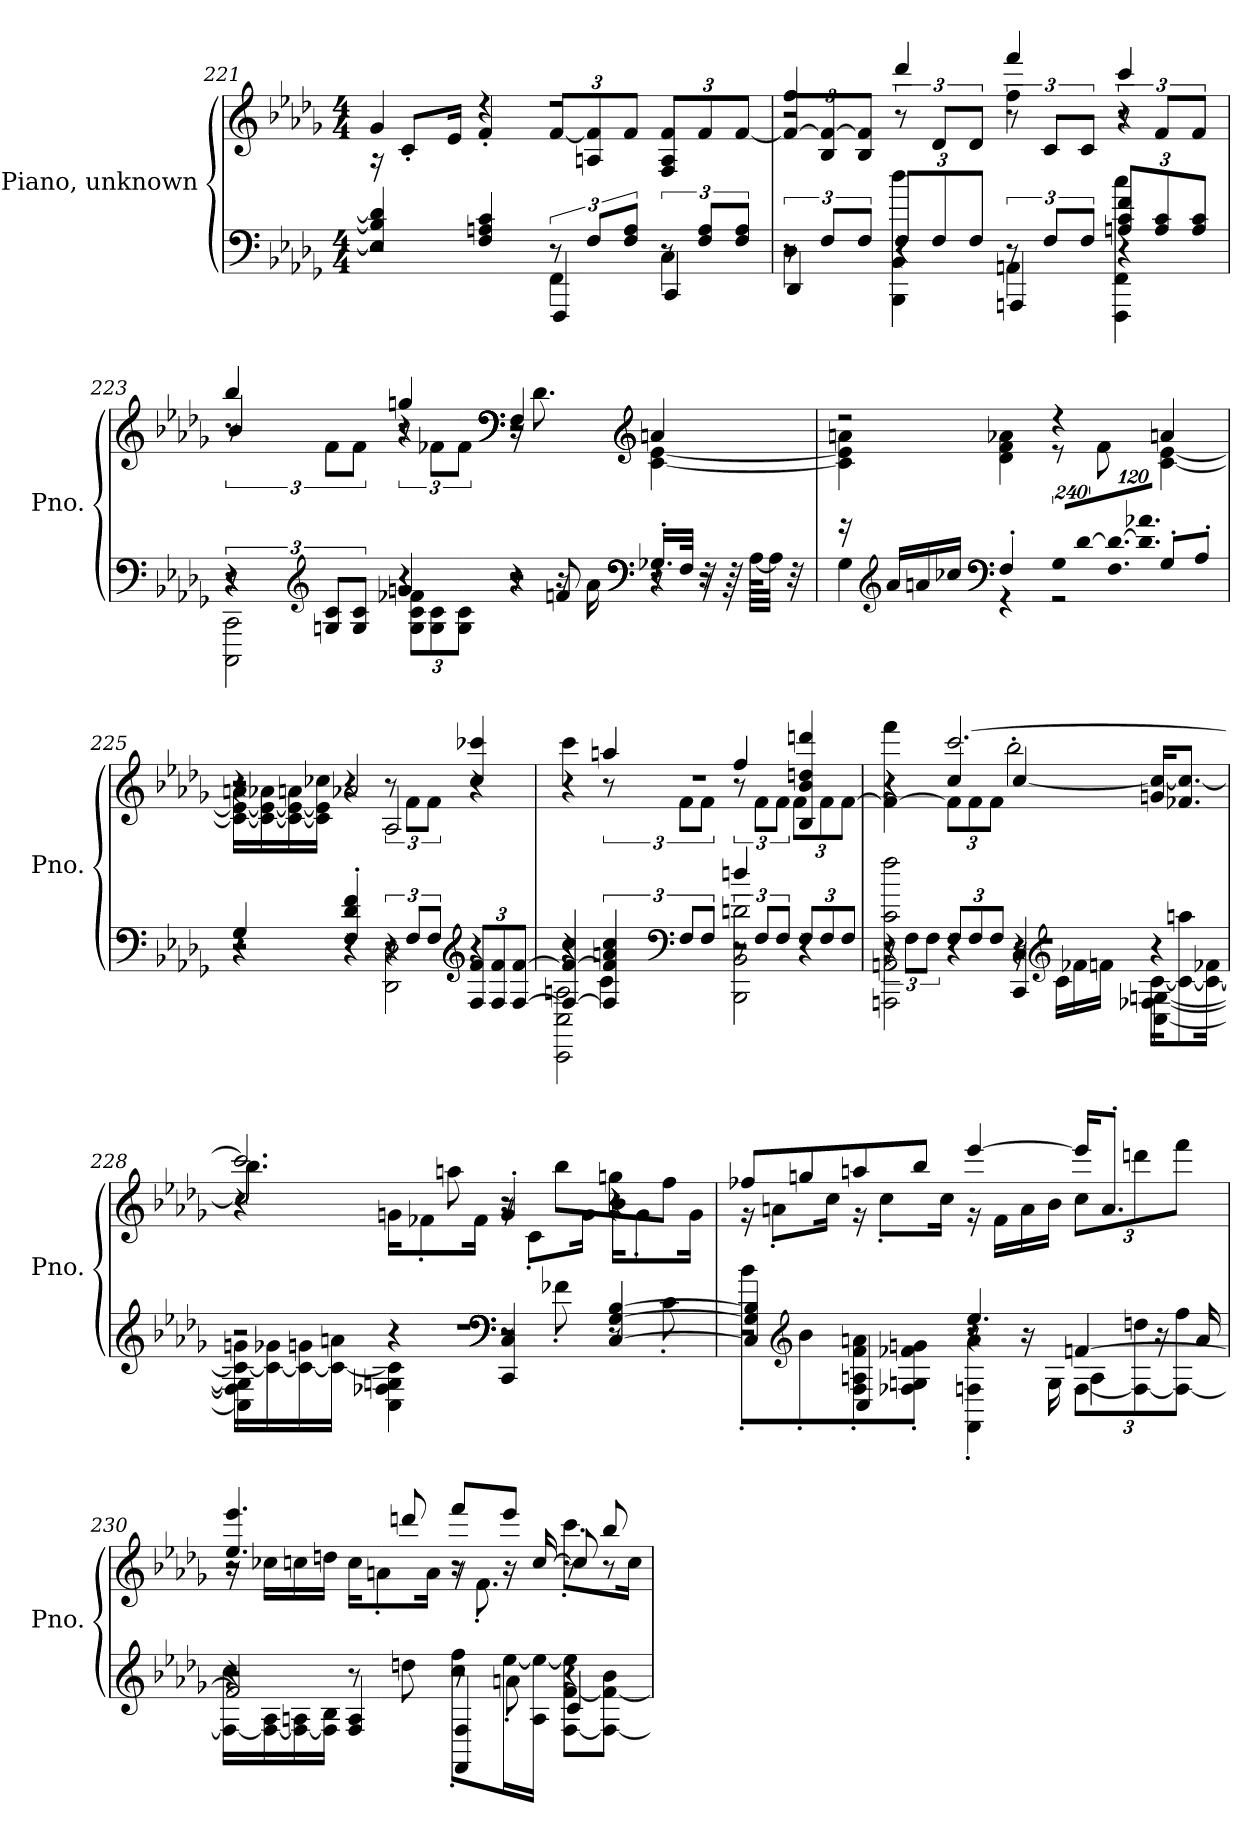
**kern	**kern
*part1	*part1
*staff2	*staff1
*I"Piano, unknown	*
*I'Pno.	*
*clefF4	*clefG2
*k[b-e-a-d-g-]	*k[b-e-a-d-g-]
*M4/4	*M4/4
=221	=221
*^	*^
*	*^	*	*
4E-/] 4B-/] 4d-/]	2r	2r	4g-/	16r
.	.	.	.	8c'/L
.	.	.	.	16e-/Jk
4F/ 4An/ 4c/	.	.	4r	4f'/
*	*	*	*	*Xbrackettup
12r	4FF\	4FFF/	2r	[12f/L
12F/L	.	.	.	12An/ 12f/]
12F/ 12A/J	.	.	.	12f/J
12r	4C\	4CC/	.	12F/ 12A/ 12f/L
12F/ 12A/L	.	.	.	12f/
12F/ 12A/J	.	.	.	[12f/J
!!LO:PB:g=z
=222	=222	=222	=222	=222
*	*	*	*	*^
12r	4D-\	4DD-/	4ff/	2r	12f/L_
12F/L	.	.	.	.	12B-/ 12f/_
12F/J	.	.	.	.	12B-/ 12f/]J
*Xbrackettup	*	*	*	*	*brackettup
12F/L	4BBB-\ 4BB-\ 4dd-\	4r	4ddd-/	.	12r
12F/	.	.	.	.	12d-/L
12F/J	.	.	.	.	12d-/J
*brackettup	*	*	*	*	*
12r	4AAn\	4AAAn/	4fff/	4ff\	12r
12F/L	.	.	.	.	12c/L
12F/J	.	.	.	.	12c/J
*Xbrackettup	*	*	*	*	*
12An/ 12c/ 12f/L	4FFF\ 4FF\ 4cc\	4r	4ccc/	4r	12r
12A/ 12c/	.	.	.	.	12f/L
12A/ 12c/J	.	.	.	.	12f/J
!!LO:LB:g=z	!!	!!
=223	=223	=223	=223	=223	=223
*	*	*brackettup	*	*	*
*	*	*^	*	*	*
4r	4r	12r	2CCC\ 2CC\	4bb-/	12r	4b-/
*clefG2	*	*	*	*	*	*
.	.	12Gn/ 12c/L	.	.	12f\L	.
.	.	12G/ 12c/J	.	.	12f\J	.
*	*Xbrackettup	*	*	*	*	*
4gn/	12G\ 12c\ 12f-X\L	4r	.	4ggn/	12r	4r
.	12G\ 12c\	.	.	.	12f-X\L	.
.	12G\ 12c\J	.	.	.	12f-\J	.
*	*	*	*	*clefF4	*	*
8r	8r	4r	2r	4F/	16r	2r
.	.	.	.	.	8.d-\	.
8fn/	16r	.	.	.	.	.
.	16a-\	.	.	.	.	.
*clefF4	*	*	*	*clefG2	*	*
4r	8r	16.G-X'/LL	.	4an/	[4c\ [4e-\	.
.	.	32F/JJk	.	.	.	.
.	32r	8r	.	.	.	.
.	64r	.	.	.	.	.
.	[64A-\KLLL	.	.	.	.	.
.	32A-\JJJ]	.	.	.	.	.
.	32r	.	.	.	.	.
*	*v	*v	*v	*	*	*
*	*	*	*v	*v
!!LO:LB:g=z
=224	=224	=224	=224
16r	4G-\	2r	4c\] 4e-\] 4an\
*clefG2	*	*	*
16a-/LL	.	.	.
16an/	.	.	.
16cc-X/JJ	.	.	.
*clefF4	*	*	*
4F'/	4r	.	4d-\ 4f\ 4a-X\
!LO:N:vis=16	!	!	!
1920%137G-/LL	2r	4r	8r
!LO:N:vis=16	!	!	!
[1920%137d-/	.	.	.
.	.	.	8f\
!LO:N:vis=32.	!	!	!
1920%103F/ 1920%103d-/_L	.	.	.
!LO:N:vis=32.	!	!	!
1920%103d-/] 1920%103a-X/JJJ	.	.	.
8G-'/L	.	4an/	[4c\ [4e-\
8A-'/J	.	.	.
=225	=225	=225	=225
*	*^	*	*^
4r	4G-/	2r	4r	16c\_ 16e-\_ 16an\LL	2r
.	.	.	.	16c\_ 16e-\_ 16a-X\	.
.	.	.	.	16c\_ 16e-\_ 16an\	.
.	.	.	.	16c\] 16e-\] 16cc-X\JJ	.
4F/' 4d-/' 4f/'	4r	.	2a-X/	4r	.
*	*brackettup	*	*	*	*
4r	12r	2DD-\ 2D-\	.	12r	2A-/
.	12F/L	.	.	12f\L	.
.	12F/J	.	.	12f\J	.
*clefG2	*	*	*	*	*
*Xbrackettup	*	*	*	*	*
12F/ 12f/L	4r	.	4cc-/ 4ccc-X/	4r	.
12F/ 12f/	.	.	.	.	.
[12F/ [12f/J	.	.	.	.	.
!!LO:LB:g=z	!!	!!
=226	=226	=226	=226	=226	=226
*	*	*^	*	*	*
4F/_ 4f/_ 4cc/	4r	4r	2CC\ 2C\ 2An\	1r	4r	4ccc\
*	*	*brackettup	*	*	*	*
4F/] 4f/] 4an/ 4cc/	4c\	12r	.	.	4aan/	12r
*clefF4	*	*	*	*	*	*
.	.	12F/L	.	.	.	12f\L
.	.	12F/J	.	.	.	12f\J
4ddn/	2r	12r	2BBB-\ 2BB-\ 2dn\	.	4ff/	12r
.	.	12F/L	.	.	.	12f\L
.	.	12F/J	.	.	.	12f\J
*Xbrackettup	*	*	*	*	*	*Xbrackettup
12F/L	.	4r	.	.	4B-/ 4b-/ 4ddn/ 4dddn/	12f\L
12F/	.	.	.	.	.	12f\
12F/J	.	.	.	.	.	[12f\J
=227	=227	=227	=227	=227	=227	=227
*	*brackettup	*	*	*	*	*
1r	12r	4r	2AAAn\ 2AAn\ 2c\ 2ff\	4r	4r	4f\_ 4fff\
.	12F\L	.	.	.	.	.
.	12F\J	.	.	.	.	.
*	*	*Xbrackettup	*	*	*	*
.	4r	12F/L	.	[2.ccc/	4cc/	12f\L]
.	.	12F/	.	.	.	12f\
.	.	12F/J	.	.	.	12f\J
.	16r	4CC/ 4C/	4r	.	[4cc/	2bb-'\
*clefG2	*	*	*	*	*	*
.	16c\LL	.	.	.	.	.
.	16f-X\	.	.	.	.	.
.	16fn\JJ	.	.	.	.	.
.	[16c\KL	4r	[4C\ [4F-X\ [4Gn\	.	16gn/ 16cc/_KL	.
.	8c\_ 8aan\	.	.	.	8.f-X/ 8.cc/_J	.
.	16c\_ 16f-X\Jk	.	.	.	.	.
!!LO:LB:g=z
=228	=228	=228	=228	=228	=228	=228
*	*	*	*	*	*	*^
1r	16c\_ 16gn\LL	2r	4C\] 4F-\] 4G\]	2.ccc/]	4.bb-\	2cc/]	4r
.	16c\_ 16g-X\	.	.	.	.	.	.
.	16c\_ 16gn\	.	.	.	.	.	.
.	16c\_ 16an\JJ	.	.	.	.	.	.
.	4C\ 4F-X\ 4Gn\ 4c\]	.	4r	.	.	.	16gn\KL
.	.	.	.	.	.	.	8f-X'\
.	.	.	.	.	8aan\	.	.
.	.	.	.	.	.	.	16f-\Jk
*clefF4	*	*	*	*	*	*	*
.	8r	4CC/ 4C/	2r	.	8r	4g'/	16r
.	.	.	.	.	.	.	8c'\L
.	8f-X'\	.	.	.	8bb-\L	.	.
.	.	.	.	.	.	.	16g\Jk
.	8r	[4C/ [4G/ [4B-/	.	4r	8ggn\	4r	16b-\KL
.	.	.	.	.	.	.	8g'\
.	8c'\	.	.	.	8ff\J	.	.
.	.	.	.	.	.	.	16g\Jk
*	*	*	*	*	*v	*v	*v
!!LO:LB:g=z
=229	=229	=229	=229	=229	=229
2r	8b-'\L	4C/] 4G/] 4B-/]	2r	8ff-X/L	16r
.	.	.	.	.	8an'\L
*clefG2	*	*	*	*	*
.	8b-'\	.	.	8ggn/	.
.	.	.	.	.	16cc\Jk
.	8F\' 8An\' 8f\' 8an\'	4C/	.	8aan/	16r
.	.	.	.	.	8cc'\L
.	8F-X\' 8Gn\' 8f-X\' 8gn\'J	.	.	8bb-/J	.
.	.	.	.	.	16cc\Jk
4r	8r	4.ee-/	4FF\' 4Fn\' 4a\'	[4eee-/	16r
.	.	.	.	.	16f\LL
.	16r	.	.	.	16a\
.	16G\	.	.	.	16b-\JJ
[4fn/	[12F\L	.	4A\	16eee-/KL]	12cc\L
.	.	.	.	8.a'/J	.
.	12F\_ 12ddn\	.	.	.	12dddn\
.	.	16r	.	.	.
.	12F\_ 12ff\J	.	.	.	12fff\J
.	.	16a/	.	.	.
!!LO:PB:g=z
=230	=230	=230	=230	=230	=230
*	*	*	*	*	*^
2f/]	16F\_ 16cc\LL	4r	2r	4.ee-/ 4.eee-/	16r	2r
.	16F\_ 16A-\	.	.	.	16cc-X\LL	.
.	16F\_ 16An\	.	.	.	16ccn\	.
.	16F\] 16B-\JJ	.	.	.	16ddn\JJ	.
.	8r	4F/ 4A/	.	.	16cc\KL	.
.	.	.	.	.	8an'\	.
.	8ddn\	.	.	8dddn/	.	.
.	.	.	.	.	16a\Jk	.
2r	8cc\' 8ff\'L	4FF/ 4F/	8r	8fff/L	16r	8r
.	.	.	.	.	8.f'\	.
.	[16ee-\L	.	8an'\	8eee-/J	.	16r
.	16A\ 16ee-\_JJ	.	.	.	.	[16cc/
.	[8F\ [8f\ 8ee-\]L	4c/	4r	8r	8.ccc'\L	8cc/]
.	8F\_ 8f\_ 8b-\J	.	.	8bb-/	.	8r
.	.	.	.	.	16cc\Jk	.
*v	*v	*v	*v	*	*	*
*	*v	*v	*v
=	=
*-	*-
